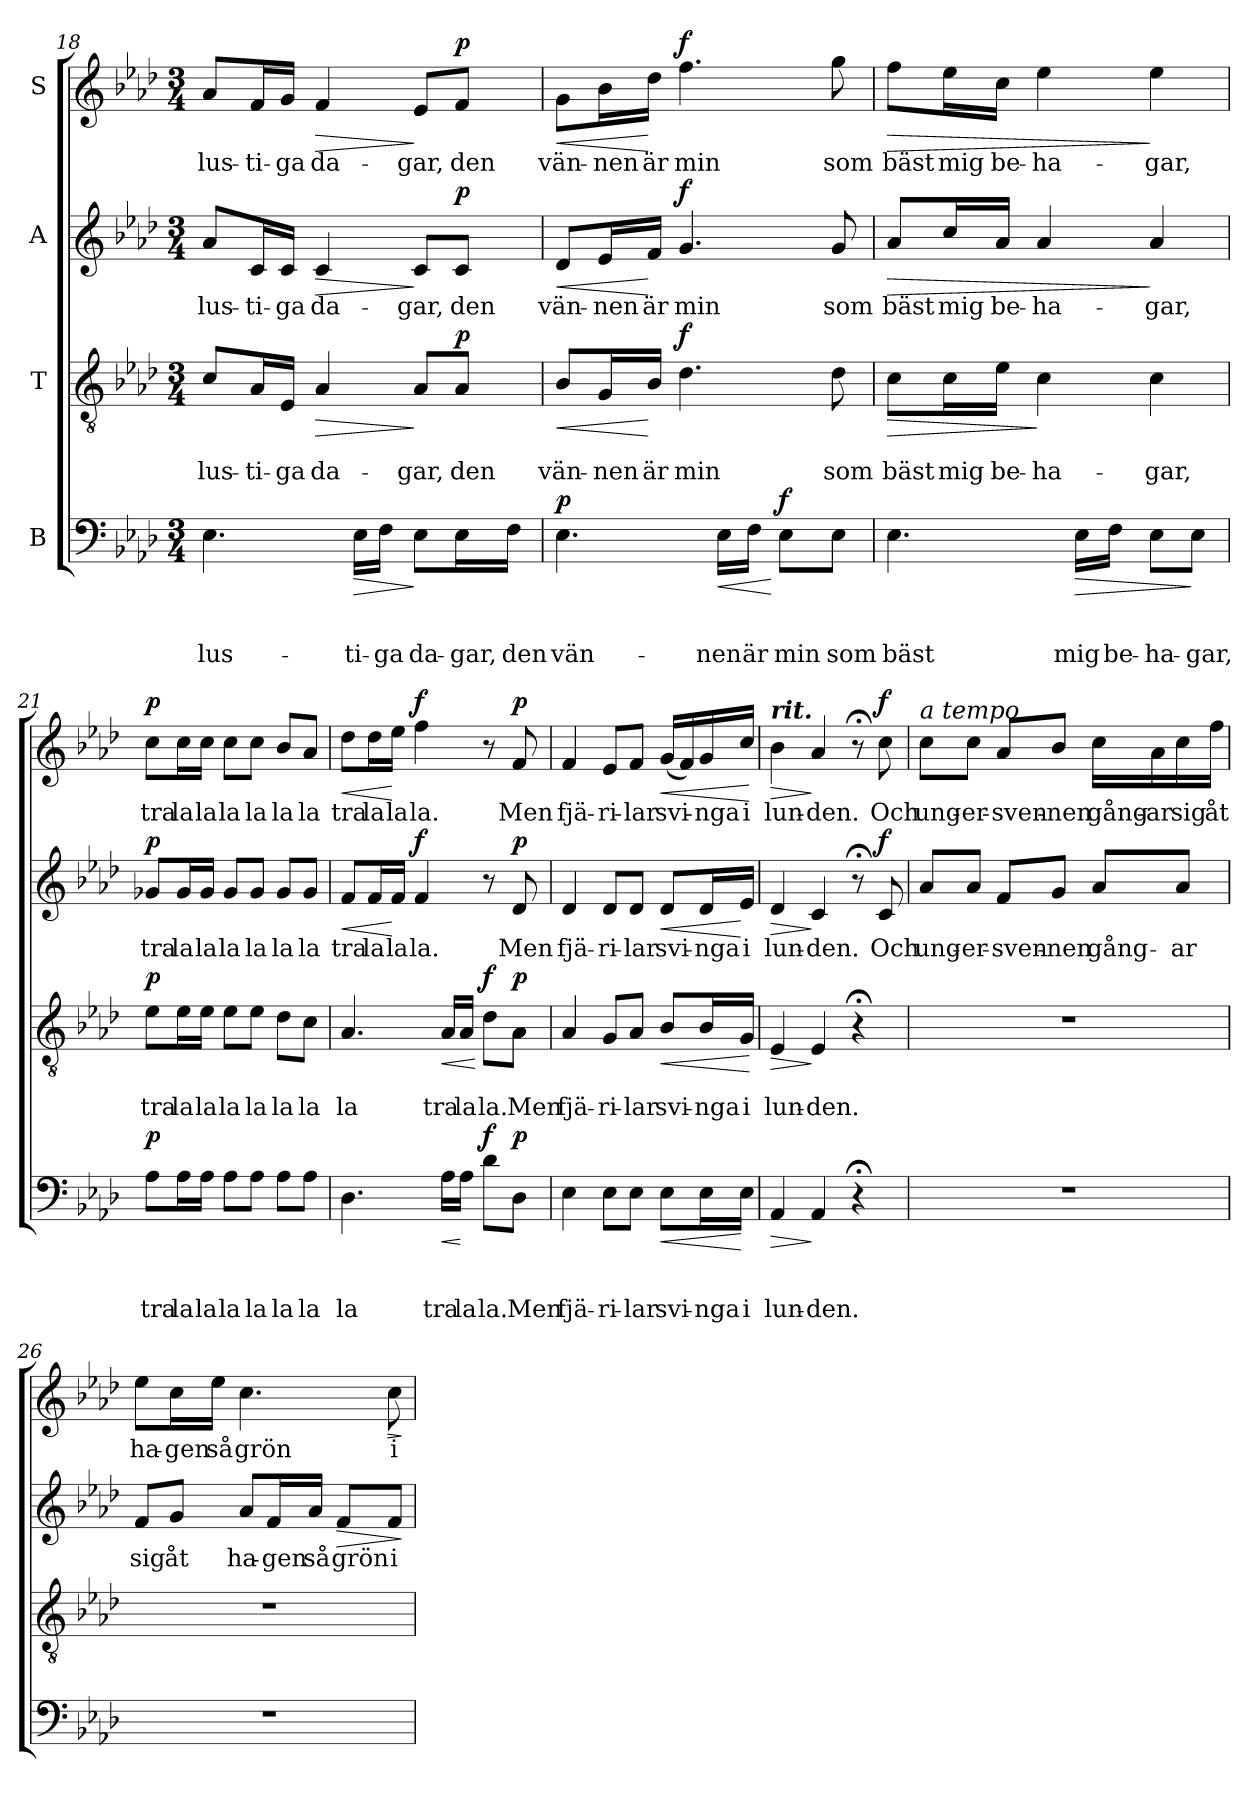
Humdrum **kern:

**kern	**text	**text	**text	**dynam	**kern	**text	**text	**dynam	**kern	**text	**dynam	**kern	**text	**dynam
*part4	*part4	*part4	*part4	*part4	*part3	*part3	*part3	*part3	*part2	*part2	*part2	*part1	*part1	*part1
*staff4	*staff4	*staff4	*staff4	*staff4	*staff3	*staff3	*staff3	*staff3	*staff2	*staff2	*staff2	*staff1	*staff1	*staff1
*I"B	*	*	*	*	*I"T	*	*	*	*I"A	*	*	*I"S	*	*
*clefF4	*	*	*	*	*clefGv2	*	*	*	*clefG2	*	*	*clefG2	*	*
*k[b-e-a-d-]	*	*	*	*	*k[b-e-a-d-]	*	*	*	*k[b-e-a-d-]	*	*	*k[b-e-a-d-]	*	*
*A-:	*	*	*	*	*A-:	*	*	*	*A-:	*	*	*A-:	*	*
*M3/4	*	*	*	*	*M3/4	*	*	*	*M3/4	*	*	*M3/4	*	*
=18	=18	=18	=18	=18	=18	=18	=18	=18	=18	=18	=18	=18	=18	=18
!	!	!	!LO:LY:b	!	!	!	!LO:LY:b	!	!	!LO:LY:b	!	!	!LO:LY:b	!
4.E-\	.	.	lus-	.	8c/L	.	lus-	.	8a-/L	lus-	.	8a-/L	lus-	.
!	!	!	!	!	!	!	!LO:LY:b	!	!	!LO:LY:b	!	!	!LO:LY:b	!
.	.	.	.	.	16A-/L	.	-ti-	.	16c/L	-ti-	.	16f/L	-ti-	.
!	!	!	!	!	!	!	!LO:LY:b	!	!	!LO:LY:b	!	!	!LO:LY:b	!
.	.	.	.	.	16E-/JJ	.	-ga	.	16c/JJ	-ga	.	16g/JJ	-ga	.
!	!	!	!	!	!	!	!LO:LY:b	!LO:HP:b	!	!LO:LY:b	!LO:HP:b	!	!LO:LY:b	!LO:HP:b
.	.	.	.	.	4A-/	.	da-	>	4c/	da-	>	4f/	da-	>
!	!	!	!LO:LY:b	!LO:HP:b	!	!	!	!	!	!	!	!	!	!
16E-\LL	.	.	-ti-	>	.	.	.	.	.	.	.	.	.	.
!	!	!	!LO:LY:b	!	!	!	!	!	!	!	!	!	!	!
16F\JJ	.	.	-ga	.	.	.	.	.	.	.	.	.	.	.
!	!	!	!LO:LY:b	!	!	!	!LO:LY:b	!	!	!LO:LY:b	!	!	!LO:LY:b	!
8E-\L	.	.	da-	]	8A-/L	.	-gar,	]	8c/L	-gar,	]	8e-/L	-gar,	]
!	!	!	!LO:LY:b	!	!	!	!LO:LY:b	!LO:DY:a	!	!LO:LY:b	!LO:DY:a	!	!LO:LY:b	!LO:DY:a
16E-\L	.	.	-gar,	.	8A-/J	.	den	p	8c/J	den	p	8f/J	den	p
!	!	!	!LO:LY:b	!	!	!	!	!	!	!	!	!	!	!
16F\JJ	.	.	den	.	.	.	.	.	.	.	.	.	.	.
=19	=19	=19	=19	=19	=19	=19	=19	=19	=19	=19	=19	=19	=19	=19
!	!	!	!LO:LY:b	!LO:DY:a	!	!	!LO:LY:b	!LO:HP:b	!	!LO:LY:b	!LO:HP:b	!	!LO:LY:b	!LO:HP:b
4.E-\	.	.	vän-	p	8B-/L	.	vän-	<	8d-/L	vän-	<	8g\L	vän-	<
!	!	!	!	!	!	!	!LO:LY:b	!	!	!LO:LY:b	!	!	!LO:LY:b	!
.	.	.	.	.	16G/L	.	-nen	.	16e-/L	-nen	.	16b-\L	-nen	.
!	!	!	!	!	!	!	!LO:LY:b	!	!	!LO:LY:b	!	!	!LO:LY:b	!
.	.	.	.	.	16B-/JJ	.	är	[	16f/JJ	är	[	16dd-\JJ	är	[
!	!	!	!	!	!	!	!LO:LY:b	!LO:DY:a	!	!LO:LY:b	!LO:DY:a	!	!LO:LY:b	!LO:DY:a
.	.	.	.	.	4.d-\	.	min	f	4.g/	min	f	4.ff\	min	f
!	!	!	!LO:LY:b	!LO:HP:b	!	!	!	!	!	!	!	!	!	!
16E-\LL	.	.	-nen	<	.	.	.	.	.	.	.	.	.	.
!	!	!	!LO:LY:b	!	!	!	!	!	!	!	!	!	!	!
16F\JJ	.	.	är	.	.	.	.	.	.	.	.	.	.	.
!	!	!	!LO:LY:b	!LO:DY:n=1:a	!	!	!	!	!	!	!	!	!	!
8E-\L	.	.	min	[ f	.	.	.	.	.	.	.	.	.	.
!	!	!	!LO:LY:b	!	!	!	!LO:LY:b	!	!	!LO:LY:b	!	!	!LO:LY:b	!
8E-\J	.	.	som	.	8d-\	.	som	.	8g/	som	.	8gg\	som	.
!!LO:LB:g=z
=20	=20	=20	=20	=20	=20	=20	=20	=20	=20	=20	=20	=20	=20	=20
!	!	!	!LO:LY:b	!	!	!	!LO:LY:b	!LO:HP:b	!	!LO:LY:b	!LO:HP:b	!	!LO:LY:b	!LO:HP:b
4.E-\	.	.	bäst	.	8c\L	.	bäst	>	8a-/L	bäst	>	8ff\L	bäst	>
!	!	!	!	!	!	!	!LO:LY:b	!	!	!LO:LY:b	!	!	!LO:LY:b	!
.	.	.	.	.	16c\L	.	mig	.	16cc/L	mig	.	16ee-\L	mig	.
!	!	!	!	!	!	!	!LO:LY:b	!	!	!LO:LY:b	!	!	!LO:LY:b	!
.	.	.	.	.	16e-\JJ	.	be-	.	16a-/JJ	be-	.	16cc\JJ	be-	.
!	!	!	!	!	!	!	!LO:LY:b	!	!	!LO:LY:b	!	!	!LO:LY:b	!
.	.	.	.	.	4c\	.	-ha-	]	4a-/	-ha-	.	4ee-\	-ha-	.
!	!	!	!LO:LY:b	!LO:HP:b	!	!	!	!	!	!	!	!	!	!
16E-\LL	.	.	mig	>	.	.	.	.	.	.	.	.	.	.
!	!	!	!LO:LY:b	!	!	!	!	!	!	!	!	!	!	!
16F\JJ	.	.	be-	.	.	.	.	.	.	.	.	.	.	.
!	!	!	!LO:LY:b	!	!	!	!LO:LY:b	!	!	!LO:LY:b	!	!	!LO:LY:b	!
8E-\L	.	.	-ha-	.	4c\	.	-gar,	.	4a-/	-gar,	]	4ee-\	-gar,	]
!	!	!	!LO:LY:b	!	!	!	!	!	!	!	!	!	!	!
8E-\J	.	.	-gar,	]	.	.	.	.	.	.	.	.	.	.
=21	=21	=21	=21	=21	=21	=21	=21	=21	=21	=21	=21	=21	=21	=21
!	!	!	!LO:LY:b	!LO:DY:a	!	!	!LO:LY:b	!LO:DY:a	!	!LO:LY:b	!LO:DY:a	!	!LO:LY:b	!LO:DY:a
8A-\L	.	.	tra	p	8e-\L	.	tra	p	8g-X/L	tra	p	8cc\L	tra	p
!	!	!	!LO:LY:b	!	!	!	!LO:LY:b	!	!	!LO:LY:b	!	!	!LO:LY:b	!
16A-\L	.	.	la	.	16e-\L	.	la	.	16g-/L	la	.	16cc\L	la	.
!	!	!	!LO:LY:b	!	!	!	!LO:LY:b	!	!	!LO:LY:b	!	!	!LO:LY:b	!
16A-\JJ	.	.	la	.	16e-\JJ	.	la	.	16g-/JJ	la	.	16cc\JJ	la	.
!	!	!	!LO:LY:b	!	!	!	!LO:LY:b	!	!	!LO:LY:b	!	!	!LO:LY:b	!
8A-\L	.	.	la	.	8e-\L	.	la	.	8g-/L	la	.	8cc\L	la	.
!	!	!	!LO:LY:b	!	!	!	!LO:LY:b	!	!	!LO:LY:b	!	!	!LO:LY:b	!
8A-\J	.	.	la	.	8e-\J	.	la	.	8g-/J	la	.	8cc\J	la	.
!	!	!	!LO:LY:b	!	!	!	!LO:LY:b	!	!	!LO:LY:b	!	!	!LO:LY:b	!
8A-\L	.	.	la	.	8d-\L	.	la	.	8g-/L	la	.	8b-/L	la	.
!	!	!	!LO:LY:b	!	!	!	!LO:LY:b	!	!	!LO:LY:b	!	!	!LO:LY:b	!
8A-\J	.	.	la	.	8c\J	.	la	.	8g-/J	la	.	8a-/J	la	.
=22	=22	=22	=22	=22	=22	=22	=22	=22	=22	=22	=22	=22	=22	=22
!	!	!	!LO:LY:b	!	!	!	!LO:LY:b	!	!	!LO:LY:b	!LO:HP:b	!	!LO:LY:b	!LO:HP:b
4.D-\	.	.	la	.	4.A-/	.	la	.	8f/L	tra	<	8dd-\L	tra	<
!	!	!	!	!	!	!	!	!	!	!LO:LY:b	!	!	!LO:LY:b	!
.	.	.	.	.	.	.	.	.	16f/L	la	.	16dd-\L	la	.
!	!	!	!	!	!	!	!	!	!	!LO:LY:b	!	!	!LO:LY:b	!
.	.	.	.	.	.	.	.	.	16f/JJ	la	[	16ee-\JJ	la	[
!	!	!	!	!	!	!	!	!	!	!LO:LY:b	!LO:DY:a	!	!LO:LY:b	!LO:DY:a
.	.	.	.	.	.	.	.	.	4f/	la.	f	4ff\	la.	f
!	!	!	!LO:LY:b	!LO:HP:b	!	!	!LO:LY:b	!LO:HP:b	!	!	!	!	!	!
16A-\LL	.	.	tra	<	16A-/LL	.	tra	<	.	.	.	.	.	.
!	!	!	!LO:LY:b	!	!	!	!LO:LY:b	!	!	!	!	!	!	!
16A-\JJ	.	.	la	[	16A-/JJ	.	la	.	.	.	.	.	.	.
!	!	!	!LO:LY:b	!LO:DY:a	!	!	!LO:LY:b	!LO:DY:n=1:a	!	!	!	!	!	!
8d-\L	.	.	la.	f	8d-\L	.	la.	[ f	8r	.	.	8r	.	.
!	!	!	!LO:LY:b	!LO:DY:a	!	!	!LO:LY:b	!LO:DY:n=2:a	!	!LO:LY:b	!LO:DY:a	!	!LO:LY:b	!LO:DY:a
8D-\J	.	.	Men	p	8A-\J	.	Men	p	8d-/	Men	p	8f/	Men	p
=23	=23	=23	=23	=23	=23	=23	=23	=23	=23	=23	=23	=23	=23	=23
!	!	!	!LO:LY:b	!	!	!	!LO:LY:b	!	!	!LO:LY:b	!	!	!LO:LY:b	!
4E-\	.	.	fjä-	.	4A-/	.	fjä-	.	4d-/	fjä-	.	4f/	fjä-	.
!	!	!	!LO:LY:b	!	!	!	!LO:LY:b	!	!	!LO:LY:b	!	!	!LO:LY:b	!
8E-\L	.	.	-ri-	.	8G/L	.	-ri-	.	8d-/L	-ri-	.	8e-/L	-ri-	.
!	!	!	!LO:LY:b	!	!	!	!LO:LY:b	!	!	!LO:LY:b	!	!	!LO:LY:b	!
8E-\J	.	.	-lar	.	8A-/J	.	-lar	.	8d-/J	-lar	.	8f/J	-lar	.
!	!	!	!LO:LY:b	!LO:HP:b	!	!	!LO:LY:b	!LO:HP:b	!	!LO:LY:b	!LO:HP:b	!	!LO:LY:b	!LO:HP:b
8E-\L	.	.	svi-	<	8B-/L	.	svi-	<	8d-/L	svi-	<	(<16g/LL	svi-	<
.	.	.	.	.	.	.	.	.	.	.	.	16f/)	.	.
!	!	!	!LO:LY:b	!	!	!	!LO:LY:b	!	!	!LO:LY:b	!	!	!LO:LY:b	!
16E-\L	.	.	-nga	.	16B-/L	.	-nga	.	16d-/L	-nga	.	16g/	-nga	.
!	!	!	!LO:LY:b	!	!	!	!LO:LY:b	!	!	!LO:LY:b	!	!	!LO:LY:b	!
16E-\JJ	.	.	i	[	16G/JJ	.	i	.	16e-/JJ	i	[	16cc/JJ	i	.
.	.	.	.	.	.	.	.	[	.	.	.	.	.	[
!!LO:PB:g=z
=24	=24	=24	=24	=24	=24	=24	=24	=24	=24	=24	=24	=24	=24	=24
!	!	!	!	!	!	!	!	!	!	!	!	!LO:TX:a:Bi:t=rit.	!	!
!	!	!	!LO:LY:b	!LO:HP:b	!	!	!LO:LY:b	!LO:HP:b	!	!LO:LY:b	!LO:HP:b	!	!LO:LY:b	!LO:HP:b
4AA-/	.	.	lun-	>	4E-/	.	lun-	>	4d-/	lun-	>	4b-\	lun-	>
!	!	!	!LO:LY:b	!	!	!	!LO:LY:b	!	!	!LO:LY:b	!	!	!LO:LY:b	!
4AA-/	.	.	-den.	]	4E-/	.	-den.	]	4c/	-den.	]	4a-/	-den.	]
4r;<	.	.	.	.	4r;<	.	.	.	8r;<	.	.	8r;<	.	.
!	!	!	!	!	!	!	!	!	!	!LO:LY:b	!LO:DY:a	!	!LO:LY:b	!LO:DY:a
.	.	.	.	.	.	.	.	.	8c/	Och	f	8cc\	Och	f
=25	=25	=25	=25	=25	=25	=25	=25	=25	=25	=25	=25	=25	=25	=25
!	!	!	!	!	!	!	!	!	!	!	!	!LO:TX:a:i:t=a tempo	!	!
!	!	!	!	!	!	!	!	!	!	!LO:LY:b	!	!	!LO:LY:b	!
2.r	.	.	.	.	2.r	.	.	.	8a-/L	ung-	.	8cc\L	ung-	.
!	!	!	!	!	!	!	!	!	!	!LO:LY:b	!	!	!LO:LY:b	!
.	.	.	.	.	.	.	.	.	8a-/J	-er-	.	8cc\J	-er-	.
!	!	!	!	!	!	!	!	!	!	!LO:LY:b	!	!	!LO:LY:b	!
.	.	.	.	.	.	.	.	.	8f/L	-sven-	.	8a-/L	-sven-	.
!	!	!	!	!	!	!	!	!	!	!LO:LY:b	!	!	!LO:LY:b	!
.	.	.	.	.	.	.	.	.	8g/J	-nen	.	8b-/J	-nen	.
!	!	!	!	!	!	!	!	!	!	!LO:LY:b	!	!	!LO:LY:b	!
.	.	.	.	.	.	.	.	.	8a-/L	gång-	.	16cc\LL	gång-	.
!	!	!	!	!	!	!	!	!	!	!	!	!	!LO:LY:b	!
.	.	.	.	.	.	.	.	.	.	.	.	16a-\	-ar	.
!	!	!	!	!	!	!	!	!	!	!LO:LY:b	!	!	!LO:LY:b	!
.	.	.	.	.	.	.	.	.	8a-/J	-ar	.	16cc\	sig	.
!	!	!	!	!	!	!	!	!	!	!	!	!	!LO:LY:b	!
.	.	.	.	.	.	.	.	.	.	.	.	16ff\JJ	åt	.
=26	=26	=26	=26	=26	=26	=26	=26	=26	=26	=26	=26	=26	=26	=26
!	!	!	!	!	!	!	!	!	!	!LO:LY:b	!	!	!LO:LY:b	!
2.r	.	.	.	.	2.r	.	.	.	8f/L	sig	.	8ee-\L	ha-	.
!	!	!	!	!	!	!	!	!	!	!LO:LY:b	!	!	!LO:LY:b	!
.	.	.	.	.	.	.	.	.	8g/J	åt	.	16cc\L	-gen	.
!	!	!	!	!	!	!	!	!	!	!	!	!	!LO:LY:b	!
.	.	.	.	.	.	.	.	.	.	.	.	16ee-\JJ	så	.
!	!	!	!	!	!	!	!	!	!	!LO:LY:b	!	!	!LO:LY:b	!
.	.	.	.	.	.	.	.	.	8a-/L	ha-	.	4.cc\	grön	.
!	!	!	!	!	!	!	!	!	!	!LO:LY:b	!	!	!	!
.	.	.	.	.	.	.	.	.	16f/L	-gen	.	.	.	.
!	!	!	!	!	!	!	!	!	!	!LO:LY:b	!	!	!	!
.	.	.	.	.	.	.	.	.	16a-/JJ	så	.	.	.	.
!	!	!	!	!	!	!	!	!	!	!LO:LY:b	!LO:HP:b	!	!	!
.	.	.	.	.	.	.	.	.	8f/L	grön	>	.	.	.
!	!	!	!	!	!	!	!	!	!	!LO:LY:b	!	!	!LO:LY:b	!LO:HP:b
.	.	.	.	.	.	.	.	.	8f/J	i	.	8cc\	i	>
.	.	.	.	.	.	.	.	.	.	.	]	.	.	]
=	=	=	=	=	=	=	=	=	=	=	=	=	=	=
*-	*-	*-	*-	*-	*-	*-	*-	*-	*-	*-	*-	*-	*-	*-
